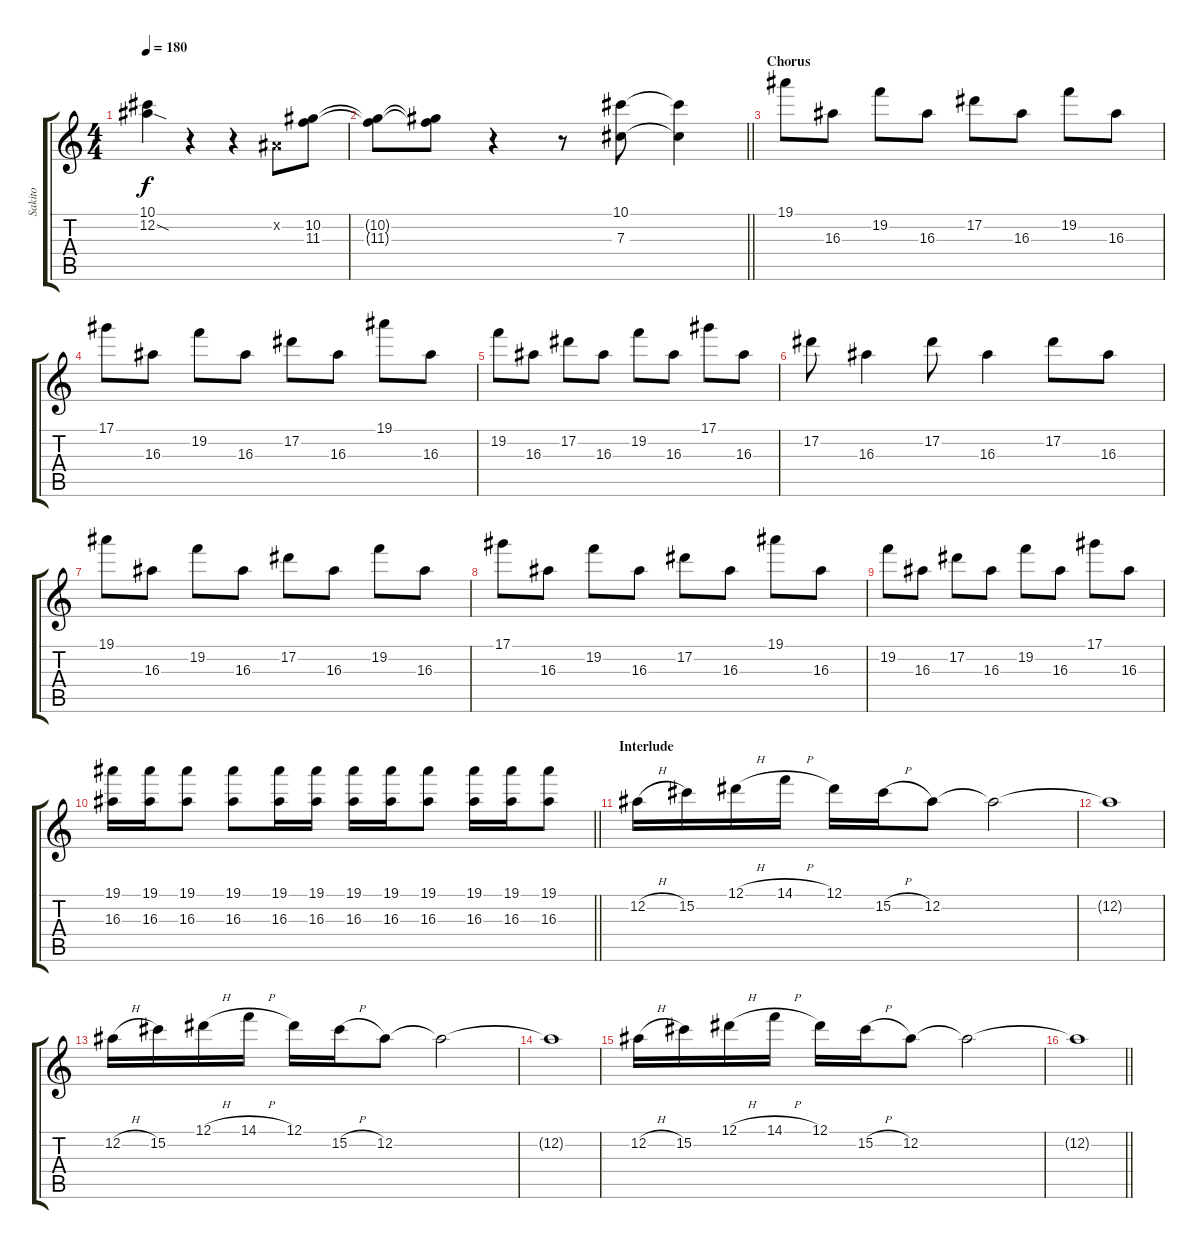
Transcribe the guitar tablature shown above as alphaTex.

\track ("Sakito" "Sakito") {instrument overdrivenguitar}
\staff {score tabs}
\tuning (Eb4 Bb3 Gb3 Db3 Ab2 Eb2) {hide}
\ts (4 4)
\tempo 180
\clef g2
\ks c
(10.1 12.2{sod}).4{dy f} r.4 r.4 0.2{x}.8 (10.2 11.3).8 |
\barLineRight lightlight
(10.2{t} 11.3{t}).8 (10.2{t} 11.3{t}).8 r.4 r.8 (10.1 7.3).8 (10.1{t} 7.3{t}).4 |
\section ("" "Chorus")
19.1.8 16.3.8 19.2.8 16.3.8 17.2.8 16.3.8 19.2.8 16.3.8 |
17.1.8 16.3.8 19.2.8 16.3.8 17.2.8 16.3.8 19.1.8 16.3.8 |
19.2.8 16.3.8 17.2.8 16.3.8 19.2.8 16.3.8 17.1.8 16.3.8 |
17.2.8 16.3.4 17.2.8 16.3.4 17.2.8 16.3.8 |
19.1.8 16.3.8 19.2.8 16.3.8 17.2.8 16.3.8 19.2.8 16.3.8 |
17.1.8 16.3.8 19.2.8 16.3.8 17.2.8 16.3.8 19.1.8 16.3.8 |
19.2.8 16.3.8 17.2.8 16.3.8 19.2.8 16.3.8 17.1.8 16.3.8 |
\barLineRight lightlight
(19.1 16.3).16 (19.1 16.3).16 (19.1 16.3).8 (19.1 16.3).8 (19.1 16.3).16 (19.1 16.3).16 (19.1 16.3).16 (19.1 16.3).16 (19.1 16.3).8 (19.1 16.3).16 (19.1 16.3).16 (19.1 16.3).8 |
\section ("" "Interlude")
12.2{h}.16 15.2.16 12.1{h}.16 14.1{h}.16 12.1.16 15.2{h}.16 12.2.8 12.2{t}.2 |
12.2{t}.1 |
12.2{h}.16 15.2.16 12.1{h}.16 14.1{h}.16 12.1.16 15.2{h}.16 12.2.8 12.2{t}.2 |
12.2{t}.1 |
12.2{h}.16 15.2.16 12.1{h}.16 14.1{h}.16 12.1.16 15.2{h}.16 12.2.8 12.2{t}.2 |
\barLineRight lightlight
12.2{t}.1
